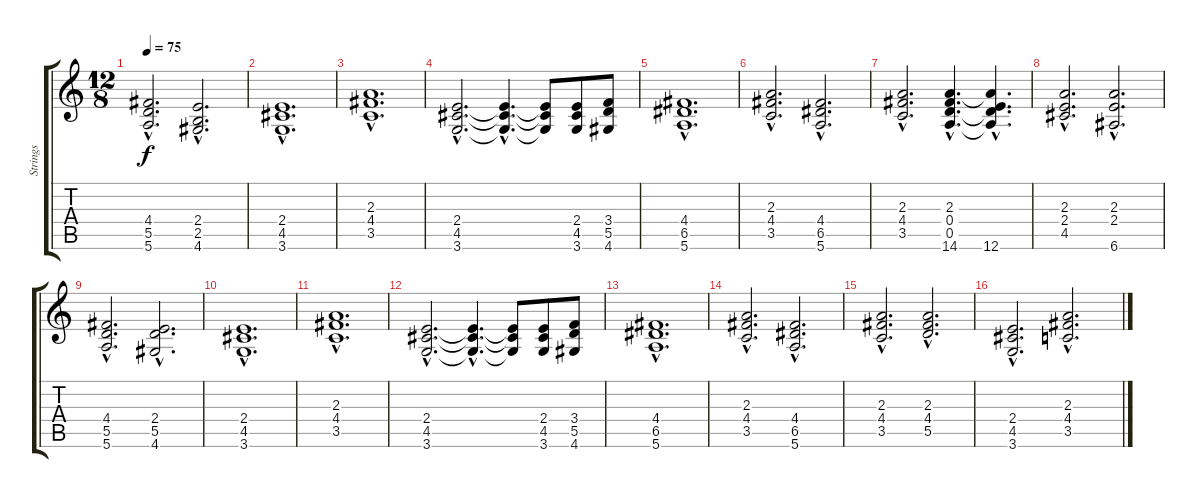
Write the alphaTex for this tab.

\track ("Strings" "Strings") {instrument stringensemble1}
\staff {score tabs}
\tuning (E5 B4 G4 D4 A3 E3) {hide}
\ts (12 8)
\tempo 75
\clef g2
\ks c
(4.4{hac} 5.5{hac} 5.6{hac}).2{d dy f} (2.4{hac} 2.5{hac} 4.6{hac}).2{d} |
(2.4{hac} 4.5{hac} 3.6{hac}).1{d} |
(2.3{hac} 4.4{hac} 3.5{hac}).1{d} |
(2.4{hac} 4.5{hac} 3.6{hac}).2{d} (2.4{hac t} 4.5{hac t} 3.6{hac t}).4{d} (2.4{t} 4.5{t} 3.6{t}).8 (2.4 4.5 3.6).8 (3.4 5.5 4.6).8 |
(4.4{hac} 6.5{hac} 5.6{hac}).1{d} |
(2.3{hac} 4.4{hac} 3.5{hac}).2{d} (4.4{hac} 6.5{hac} 5.6{hac}).2{d} |
(2.3{hac} 4.4{hac} 3.5{hac}).2{d} (2.3{hac} 0.4{hac} 0.5{hac} 14.6{hac}).4{d} (2.3{hac t} 0.4{hac t} 0.5{hac t} 12.6{hac}).4{d} |
(2.3{hac} 2.4{hac} 4.5{hac}).2{d} (2.3{hac} 2.4{hac} 6.6{hac}).2{d} |
(4.4{hac} 5.5{hac} 5.6{hac}).2{d} (2.4{hac} 5.5{hac} 4.6{hac}).2{d} |
(2.4{hac} 4.5{hac} 3.6{hac}).1{d} |
(2.3{hac} 4.4{hac} 3.5{hac}).1{d} |
(2.4{hac} 4.5{hac} 3.6{hac}).2{d} (2.4{hac t} 4.5{hac t} 3.6{hac t}).4{d} (2.4{t} 4.5{t} 3.6{t}).8 (2.4 4.5 3.6).8 (3.4 5.5 4.6).8 |
(4.4{hac} 6.5{hac} 5.6{hac}).1{d} |
(2.3{hac} 4.4{hac} 3.5{hac}).2{d} (4.4{hac} 6.5{hac} 5.6{hac}).2{d} |
(2.3{hac} 4.4{hac} 3.5{hac}).2{d} (2.3{hac} 4.4{hac} 5.5{hac}).2{d} |
(2.4{hac} 4.5{hac} 3.6{hac}).2{d} (2.3{hac} 4.4{hac} 3.5{hac}).2{d}
